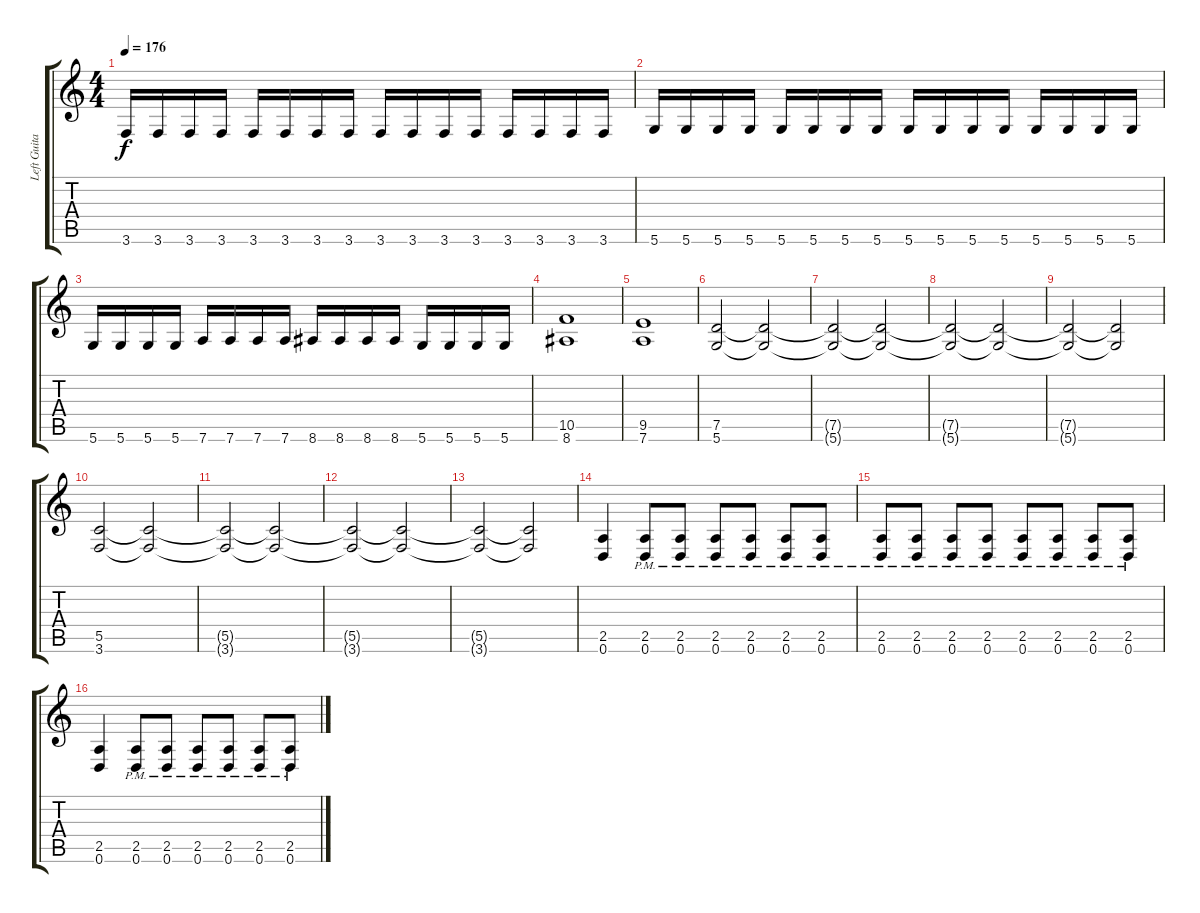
\track ("Left Guitar" "Left Guita") {instrument distortionguitar}
\staff {score tabs}
\tuning (D4 A3 F3 C3 G2 D2) {hide}
\ts (4 4)
\tempo 176
\clef g2
\ks c
3.6.16{dy f} 3.6.16 3.6.16 3.6.16 3.6.16 3.6.16 3.6.16 3.6.16 3.6.16 3.6.16 3.6.16 3.6.16 3.6.16 3.6.16 3.6.16 3.6.16 |
5.6.16 5.6.16 5.6.16 5.6.16 5.6.16 5.6.16 5.6.16 5.6.16 5.6.16 5.6.16 5.6.16 5.6.16 5.6.16 5.6.16 5.6.16 5.6.16 |
5.6.16 5.6.16 5.6.16 5.6.16 7.6.16 7.6.16 7.6.16 7.6.16 8.6.16 8.6.16 8.6.16 8.6.16 5.6.16 5.6.16 5.6.16 5.6.16 |
(10.5 8.6).1 |
(9.5 7.6).1 |
(7.5 5.6).2 (7.5{t} 5.6{t}).2 |
(7.5{t} 5.6{t}).2 (7.5{t} 5.6{t}).2 |
(7.5{t} 5.6{t}).2 (7.5{t} 5.6{t}).2 |
(7.5{t} 5.6{t}).2 (7.5{t} 5.6{t}).2 |
(5.5 3.6).2 (5.5{t} 3.6{t}).2 |
(5.5{t} 3.6{t}).2 (5.5{t} 3.6{t}).2 |
(5.5{t} 3.6{t}).2 (5.5{t} 3.6{t}).2 |
(5.5{t} 3.6{t}).2 (5.5{t} 3.6{t}).2 |
(2.5 0.6).4 (2.5{pm} 0.6{pm}).8 (2.5{pm} 0.6{pm}).8 (2.5{pm} 0.6{pm}).8 (2.5{pm} 0.6{pm}).8 (2.5{pm} 0.6{pm}).8 (2.5{pm} 0.6{pm}).8 |
(2.5{pm} 0.6{pm}).8 (2.5{pm} 0.6{pm}).8 (2.5{pm} 0.6{pm}).8 (2.5{pm} 0.6{pm}).8 (2.5{pm} 0.6{pm}).8 (2.5{pm} 0.6{pm}).8 (2.5{pm} 0.6{pm}).8 (2.5{pm} 0.6{pm}).8 |
(2.5 0.6).4 (2.5{pm} 0.6{pm}).8 (2.5{pm} 0.6{pm}).8 (2.5{pm} 0.6{pm}).8 (2.5{pm} 0.6{pm}).8 (2.5{pm} 0.6{pm}).8 (2.5{pm} 0.6{pm}).8
